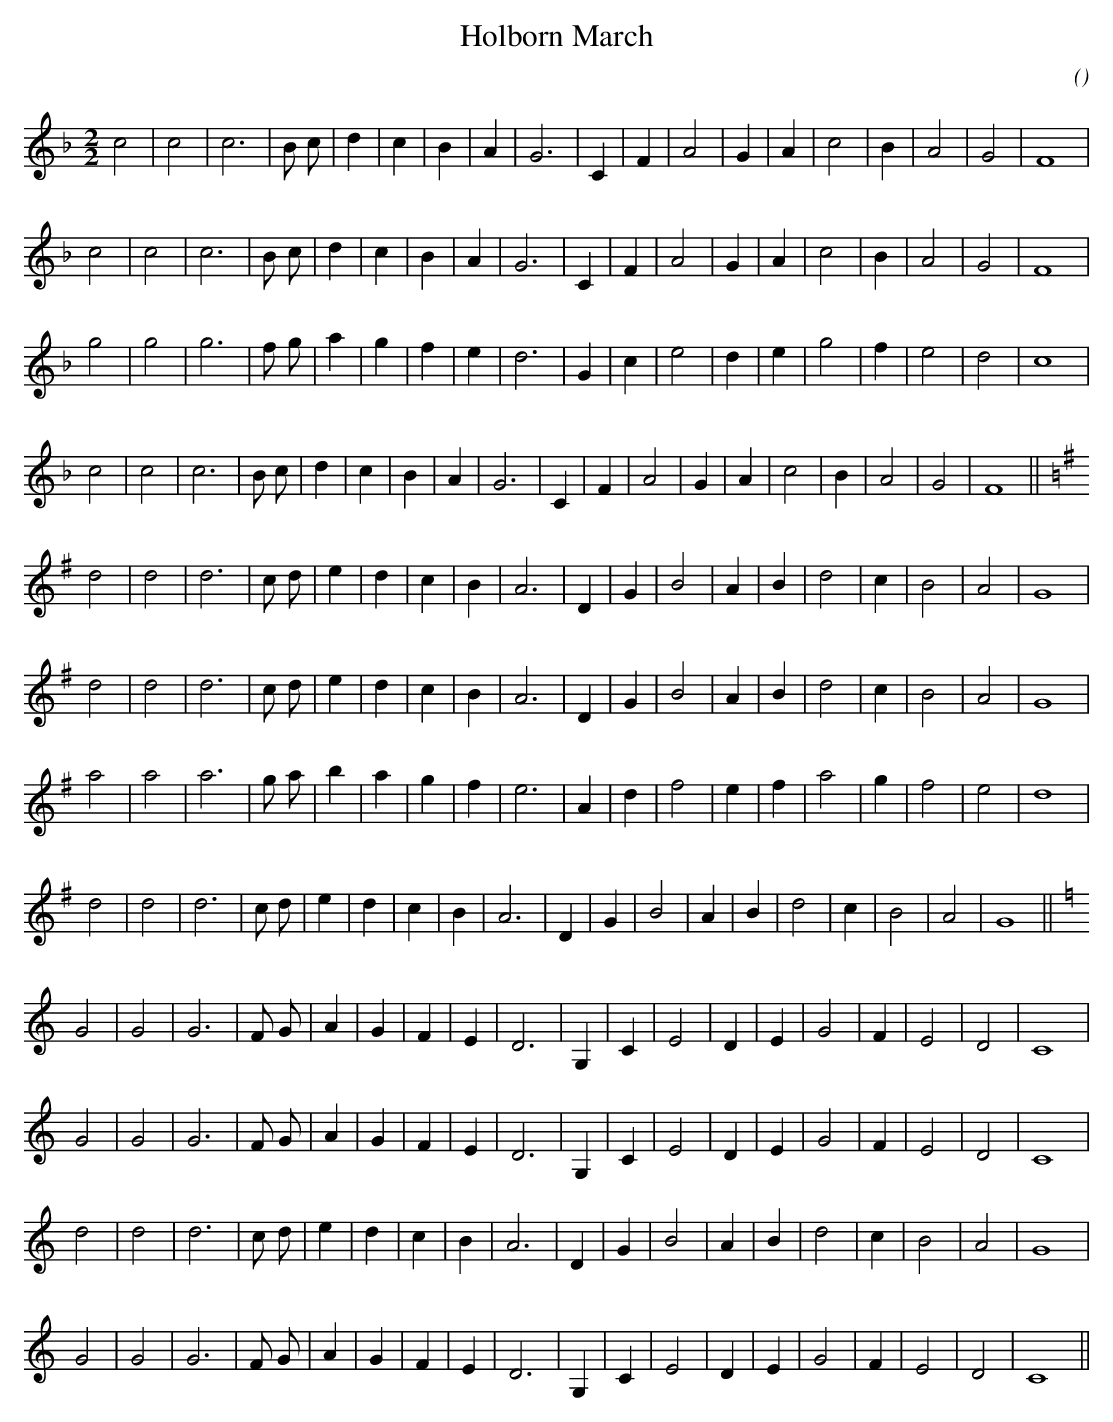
X:1
T: Holborn March
C:
O:
M:2/2
K:F
K:F
M:2/2
L:1/16
c8 |c8 |c12 |B2 c2 |d4 |c4 |B4 |A4 |G12 |C4 |F4 |A8 |G4 |A4 |c8 |B4 |A8 |G8 |F16 |
c8 |c8 |c12 |B2 c2 |d4 |c4 |B4 |A4 |G12 |C4 |F4 |A8 |G4 |A4 |c8 |B4 |A8 |G8 |F16 |
g8 |g8 |g12 |f2 g2 |a4 |g4 |f4 |e4 |d12 |G4 |c4 |e8 |d4 |e4 |g8 |f4 |e8 |d8 |c16 |
c8 |c8 |c12 |B2 c2 |d4 |c4 |B4 |A4 |G12 |C4 |F4 |A8 |G4 |A4 |c8 |B4 |A8 |G8 |F16 ||
K:G
d8 |d8 |d12 |c2 d2 |e4 |d4 |c4 |B4 |A12 |D4 |G4 |B8 |A4 |B4 |d8 |c4 |B8 |A8 |G16 |
d8 |d8 |d12 |c2 d2 |e4 |d4 |c4 |B4 |A12 |D4 |G4 |B8 |A4 |B4 |d8 |c4 |B8 |A8 |G16 |
a8 |a8 |a12 |g2 a2 |b4 |a4 |g4 |f4 |e12 |A4 |d4 |f8 |e4 |f4 |a8 |g4 |f8 |e8 |d16 |
d8 |d8 |d12 |c2 d2 |e4 |d4 |c4 |B4 |A12 |D4 |G4 |B8 |A4 |B4 |d8 |c4 |B8 |A8 |G16 ||
K:C
G8 |G8 |G12 |F2 G2 |A4 |G4 |F4 |E4 |D12 |G,4 |C4 |E8 |D4 |E4 |G8 |F4 |E8 |D8 |C16 |
G8 |G8 |G12 |F2 G2 |A4 |G4 |F4 |E4 |D12 |G,4 |C4 |E8 |D4 |E4 |G8 |F4 |E8 |D8 |C16 |
d8 |d8 |d12 |c2 d2 |e4 |d4 |c4 |B4 |A12 |D4 |G4 |B8 |A4 |B4 |d8 |c4 |B8 |A8 |G16 |
G8 |G8 |G12 |F2 G2 |A4 |G4 |F4 |E4 |D12 |G,4 |C4 |E8 |D4 |E4 |G8 |F4 |E8 |D8 |C16 ||
